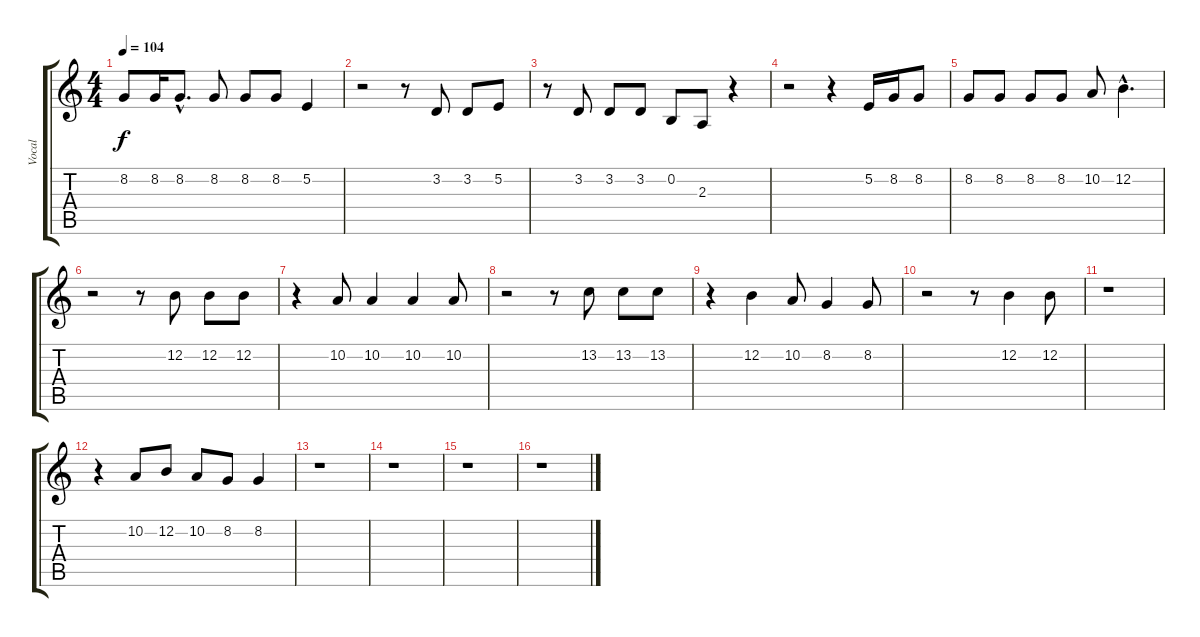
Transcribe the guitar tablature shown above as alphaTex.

\track ("Vocal" "Vocal") {instrument oboe}
\staff {score tabs}
\tuning (E4 B3 G3 D3 A2 E2) {hide}
\ts (4 4)
\tempo 104
\clef g2
\ks c
8.2.8{dy f} 8.2.16 8.2{hac}.8{d} 8.2.8 8.2.8 8.2.8 5.2.4 |
r.2 r.8 3.2.8 3.2.8 5.2.8 |
r.8 3.2.8 3.2.8 3.2.8 0.2.8 2.3.8 r.4 |
r.2 r.4 5.2.16 8.2.16 8.2.8 |
8.2.8 8.2.8 8.2.8 8.2.8 10.2.8 12.2{hac}.4{d} |
r.2 r.8 12.2.8 12.2.8 12.2.8 |
r.4 10.2.8 10.2.4 10.2.4 10.2.8 |
r.2 r.8 13.2.8 13.2.8 13.2.8 |
r.4 12.2.4 10.2.8 8.2.4 8.2.8 |
r.2 r.8 12.2.4 12.2.8 |
r.1 |
r.4 10.2.8 12.2.8 10.2.8 8.2.8 8.2.4 |
r.1 |
r.1 |
r.1 |
r.1
